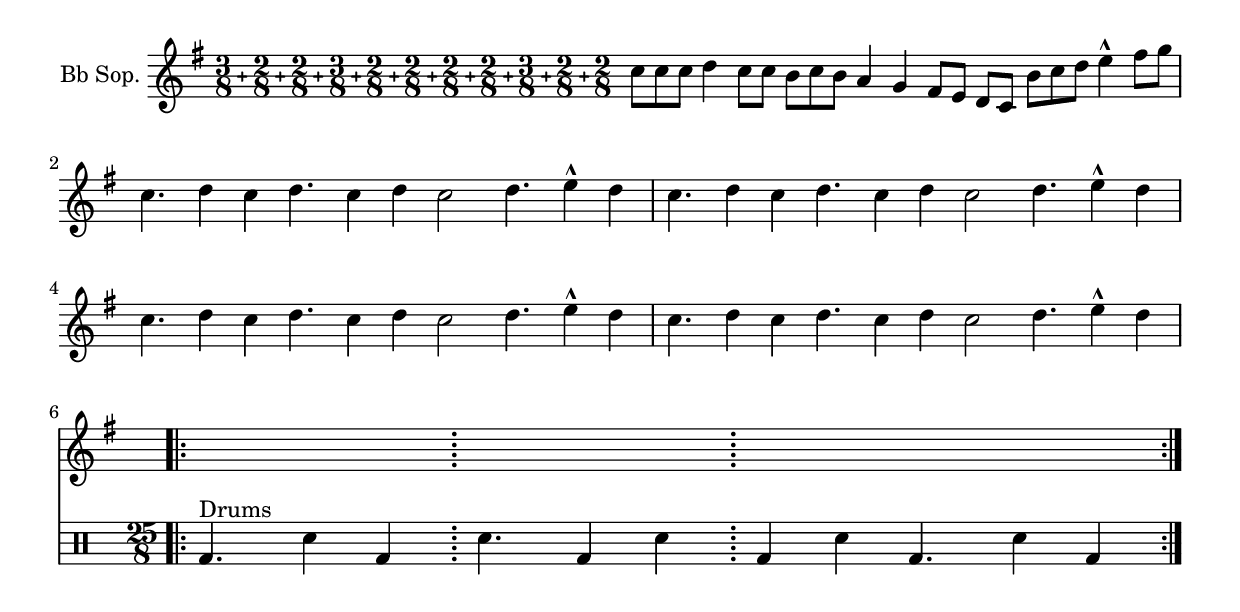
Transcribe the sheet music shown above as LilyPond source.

%% Do not edit this file; it is automatically
%% generated from LSR http://lsr.dsi.unimi.it
%% This file is in the public domain.
\version "2.13.20"

\header {
  lsrtags = "rhythms, percussion"

  texidoc = "
Though the polymetric time signature shown was not the most essential
item here, it has been included to show the beat of this piece (which
is the template of a real Balkan song!).

"
  doctitle = "Heavily customized polymetric time signatures"
} % begin verbatim

#(define plus (markup #:vcenter "+"))
#(define ((custom-time-signature one two three four five six
                                 seven eight nine ten eleven num) grob)
   (grob-interpret-markup grob
                          (markup #:override '(baseline-skip . 0) #:number
                                  (#:line ((#:column (one num)) plus
                                           (#:column (two num)) plus
                                           (#:column (three num)) plus
                                           (#:column (four num)) plus
                                           (#:column (five num)) plus
                                           (#:column (six num)) plus
                                           (#:column (seven num)) plus
                                           (#:column (eight num)) plus
                                           (#:column (nine num)) plus
                                           (#:column (ten num)) plus
                                           (#:column (eleven num)))))))
melody = \relative c'' {
  \set Staff.instrumentName = #"Bb Sop."
  \key g \major
  #(set-time-signature 25 8 '(3 2 2 3 2 2 2 2 3 2 2))
  \override Staff.TimeSignature #'stencil =
    #(custom-time-signature "3" "2" "2" "3" "2" "2"
      "2" "2" "3" "2" "2" "8")
  c8 c c d4 c8 c b c b a4 g fis8 e d c b' c d e4-^ fis8 g \break
  c,4. d4 c4 d4. c4 d c2 d4. e4-^ d4
  c4. d4 c4 d4. c4 d c2 d4. e4-^ d4 \break
  c4. d4 c4 d4. c4 d c2 d4. e4-^ d4
  c4. d4 c4 d4. c4 d c2 d4. e4-^ d4 \break
}

drum = \new DrumStaff \drummode {
  \bar "|:" bd4.^\markup { Drums } sn4 bd \bar ":" sn4.
  bd4 sn \bar ":" bd sn bd4. sn4 bd \bar ":|"
}

{
  \melody
  \drum
}

